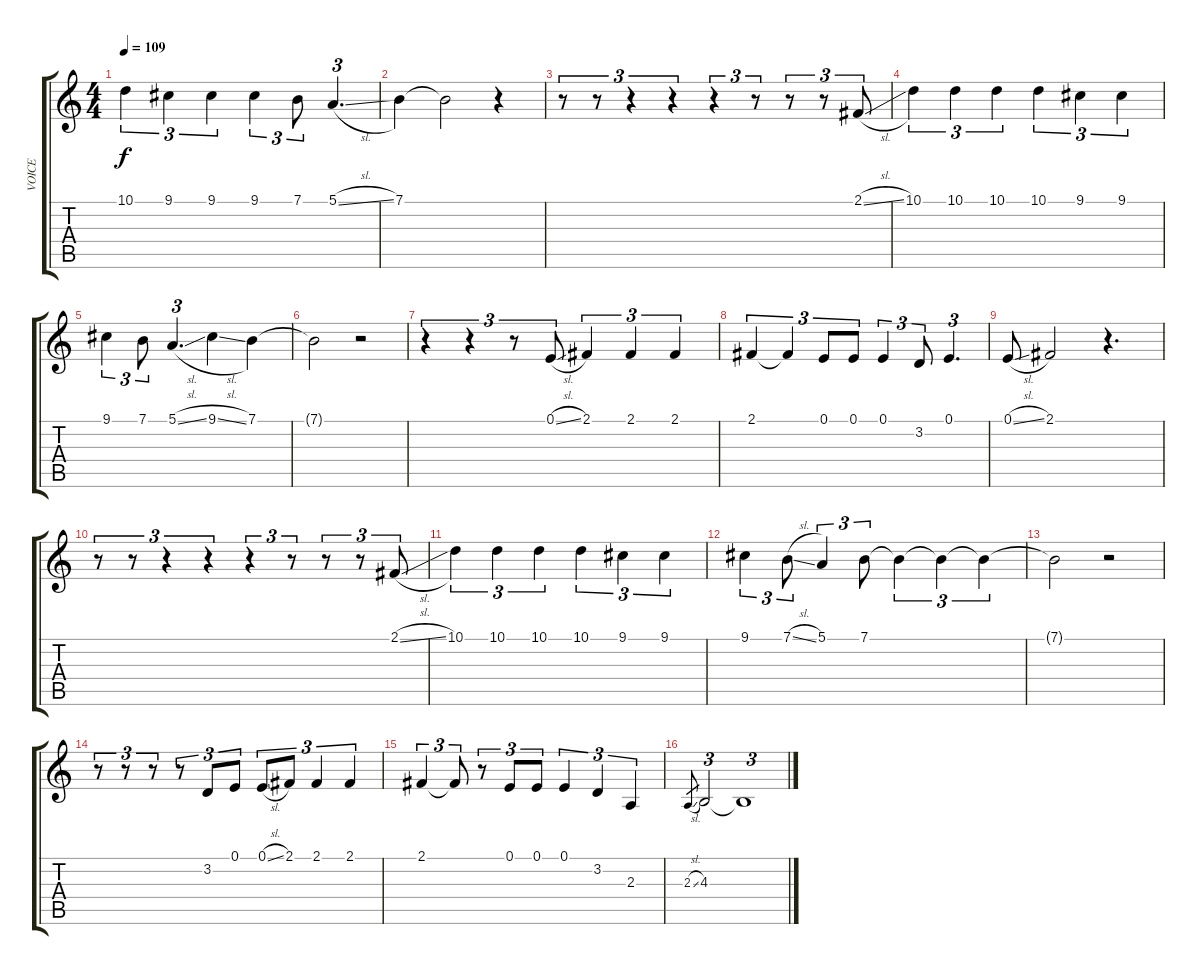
\track ("VOICE" "VOICE") {instrument flute}
\staff {score tabs}
\tuning (E4 B3 G3 D3 A2 E2) {hide}
\ts (4 4)
\tempo 109
\clef g2
\ks c
10.1.4{tu (3 2) dy f} 9.1.4{tu (3 2)} 9.1.4{tu (3 2)} 9.1.4{tu (3 2)} 7.1.8{tu (3 2)} 5.1{sl}.4{d tu (3 2)} |
7.1.4 7.1{t}.2 r.4 |
r.8{tu (3 2)} r.8{tu (3 2)} r.4{tu (3 2)} r.4{tu (3 2)} r.4{tu (3 2)} r.8{tu (3 2)} r.8{tu (3 2)} r.8{tu (3 2)} 2.1{sl}.8{tu (3 2)} |
10.1.4{tu (3 2)} 10.1.4{tu (3 2)} 10.1.4{tu (3 2)} 10.1.4{tu (3 2)} 9.1.4{tu (3 2)} 9.1.4{tu (3 2)} |
9.1.4{tu (3 2)} 7.1.8{tu (3 2)} 5.1{sl}.4{d tu (3 2)} 9.1{sl}.4 7.1.4 |
7.1{t}.2 r.2 |
r.4{tu (3 2)} r.4{tu (3 2)} r.8{tu (3 2)} 0.1{sl}.8{tu (3 2)} 2.1.4{tu (3 2)} 2.1.4{tu (3 2)} 2.1.4{tu (3 2)} |
2.1.4{tu (3 2)} 2.1{t}.4{tu (3 2)} 0.1.8{tu (3 2)} 0.1.8{tu (3 2)} 0.1.4{tu (3 2)} 3.2.8{tu (3 2)} 0.1.4{d tu (3 2)} |
0.1{sl}.8 2.1.2 r.4{d} |
r.8{tu (3 2)} r.8{tu (3 2)} r.4{tu (3 2)} r.4{tu (3 2)} r.4{tu (3 2)} r.8{tu (3 2)} r.8{tu (3 2)} r.8{tu (3 2)} 2.1{sl}.8{tu (3 2)} |
10.1.4{tu (3 2)} 10.1.4{tu (3 2)} 10.1.4{tu (3 2)} 10.1.4{tu (3 2)} 9.1.4{tu (3 2)} 9.1.4{tu (3 2)} |
9.1.4{tu (3 2)} 7.1{sl}.8{tu (3 2)} 5.1.4{tu (3 2)} 7.1.8{tu (3 2)} 7.1{t}.4{tu (3 2)} 7.1{t}.4{tu (3 2)} 7.1{t}.4{tu (3 2)} |
7.1{t}.2 r.2 |
r.8{tu (3 2)} r.8{tu (3 2)} r.8{tu (3 2)} r.8{tu (3 2)} 3.2.8{tu (3 2)} 0.1.8{tu (3 2)} 0.1{sl}.8{tu (3 2)} 2.1.8{tu (3 2)} 2.1.4{tu (3 2)} 2.1.4{tu (3 2)} |
2.1.4{tu (3 2)} 2.1{t}.8{tu (3 2)} r.8{tu (3 2)} 0.1.8{tu (3 2)} 0.1.8{tu (3 2)} 0.1.4{tu (3 2)} 3.2.4{tu (3 2)} 2.3.4{tu (3 2)} |
2.3{sl}.8{gr} 4.3.2{tu (3 2)} 4.3{t}.1{tu (3 2)}
